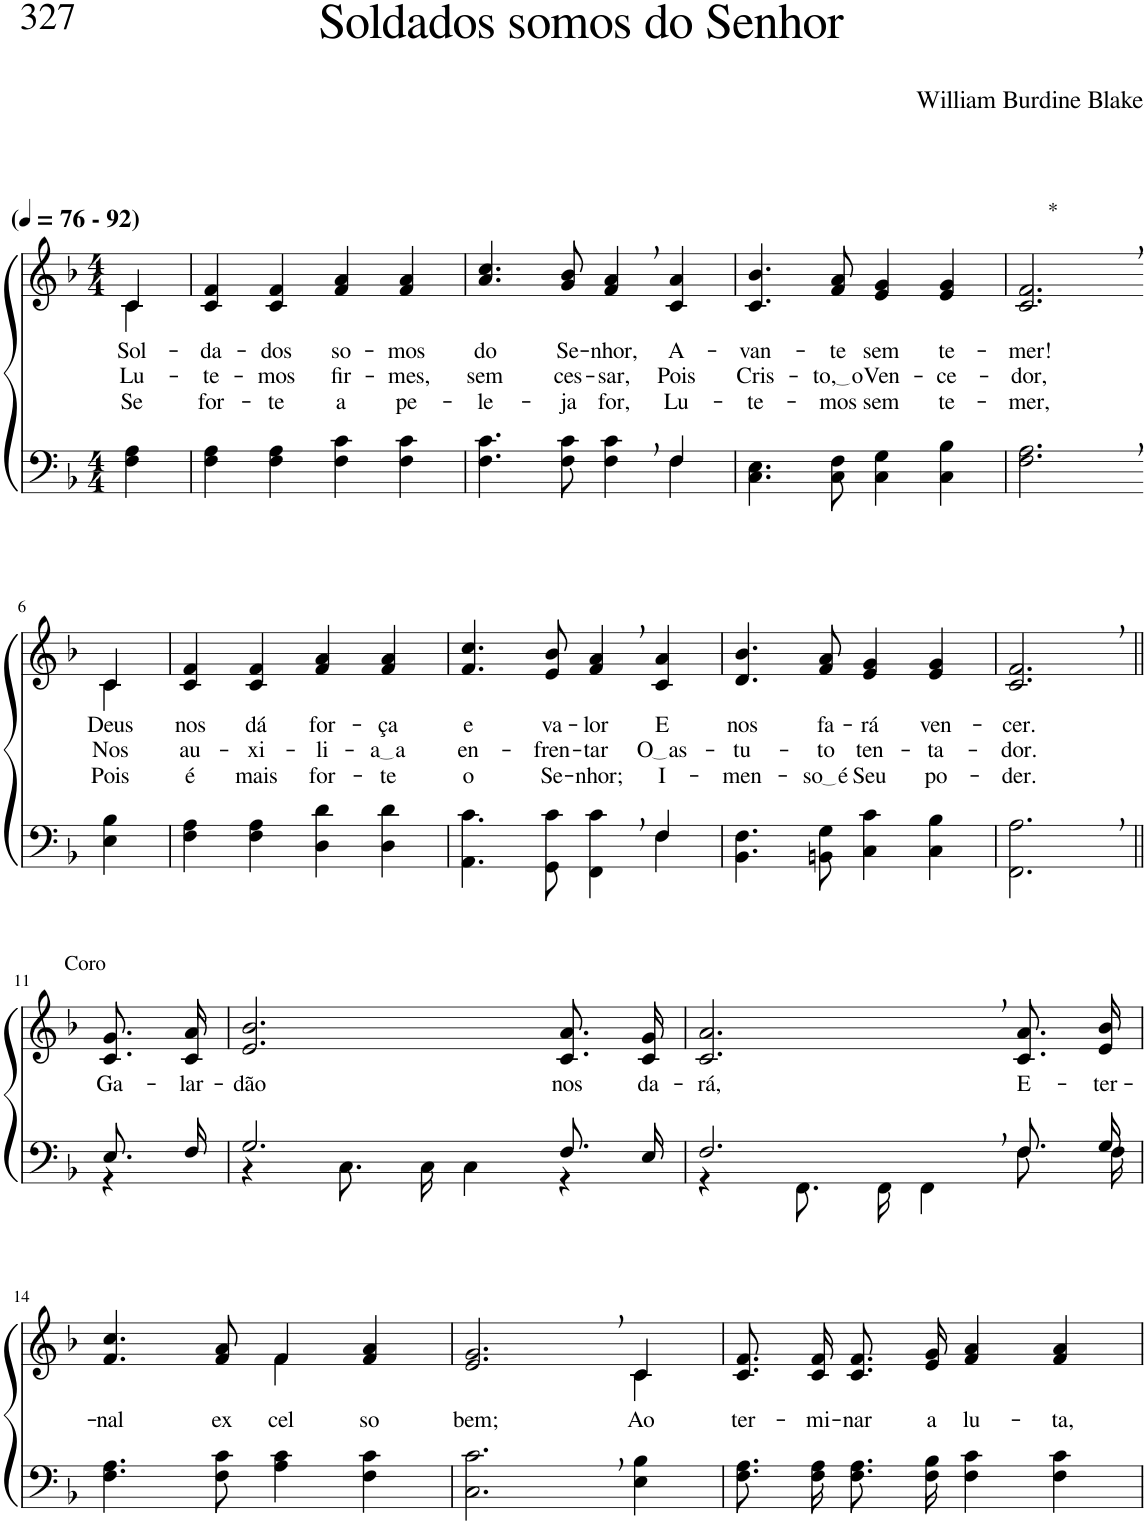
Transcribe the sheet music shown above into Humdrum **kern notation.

**kern	**kern	**text	**text	**text
*part2	*part1	*part1	*part1	*part1
*staff2	*staff1	*staff1	*staff1	*staff1
*I"Parte III e IV	*I"Parte I e II	*	*	*
*clefF4	*clefG2	*	*	*
*Trd-1c-2	*Trd-1c-2	*	*	*
*k[b-]	*k[b-]	*	*	*
*M4/4	*M4/4	*	*	*
*MM76	*MM76	*	*	*
=1	=1	=1	=1	=1
!	!LO:TX:a:B:t=(	!	!	!
!	!LO:TX:a:B:t=- 92)	!	!	!
!	!	!LO:LY:b	!LO:LY:b	!LO:LY:b
*	*^	*	*	*
4F\ 4A\	4c\	4c/	Sol-	Lu-	Se
=2	=2	=2	=2	=2	=2
!	!	!	!LO:LY:b	!LO:LY:b	!LO:LY:b
*	*v	*v	*	*	*
4F\ 4A\	4c/ 4f/	-da-	-te-	for-
!	!	!LO:LY:b	!LO:LY:b	!LO:LY:b
4F\ 4A\	4c/ 4f/	-dos	-mos	-te
!	!	!LO:LY:b	!LO:LY:b	!LO:LY:b
4F\ 4c\	4f/ 4a/	so-	fir-	a
!	!	!LO:LY:b	!LO:LY:b	!LO:LY:b
4F\ 4c\	4f/ 4a/	-mos	-mes,	pe-
=3	=3	=3	=3	=3
*^	*	*	*	*
!	!	!	!LO:LY:b	!LO:LY:b	!LO:LY:b
4.F\ 4.c\	2.ryy	4.a/ 4.cc/	do	sem	-le-
!	!	!	!LO:LY:b	!LO:LY:b	!LO:LY:b
8F\ 8c\	.	8g/ 8b-/	Se-	ces-	-ja
!	!	!	!LO:LY:b	!LO:LY:b	!LO:LY:b
4F\, 4c\,	.	4f/, 4a/,	-nhor,	-sar,	for,
!	!	!	!LO:LY:b	!LO:LY:b	!LO:LY:b
4F\	4F/	4c/ 4a/	A-	Pois	Lu-
=4	=4	=4	=4	=4	=4
!	!	!	!LO:LY:b	!LO:LY:b	!LO:LY:b
*v	*v	*	*	*	*
4.C\ 4.E\	4.c/ 4.b-/	-van-	Cris-	-te-
!	!	!LO:LY:b	!LO:LY:b	!LO:LY:b
8C\ 8F\	8f/ 8a/	-te	to, o	-mos
!	!	!LO:LY:b	!LO:LY:b	!LO:LY:b
4C\ 4G\	4e/ 4g/	sem	Ven-	sem
!	!	!LO:LY:b	!LO:LY:b	!LO:LY:b
4C\ 4B-\	4e/ 4g/	te-	-ce-	te-
=5	=5	=5	=5	=5
!	!LO:TX:a:t=*	!	!	!
!	!	!LO:LY:b	!LO:LY:b	!LO:LY:b
2.F\, 2.A\,	2.c/, 2.f/,	-mer!	-dor,	-mer,
!!LO:LB:g=z
=6-	=6-	=6-	=6-	=6-
!	!	!LO:LY:b	!LO:LY:b	!LO:LY:b
*	*^	*	*	*
4E\ 4B-\	4c\	4c/	Deus	Nos	Pois
=7	=7	=7	=7	=7	=7
!	!	!	!LO:LY:b	!LO:LY:b	!LO:LY:b
*	*v	*v	*	*	*
4F\ 4A\	4c/ 4f/	nos	au-	é
!	!	!LO:LY:b	!LO:LY:b	!LO:LY:b
4F\ 4A\	4c/ 4f/	dá	-xi-	mais
!	!	!LO:LY:b	!LO:LY:b	!LO:LY:b
4D\ 4d\	4f/ 4a/	for-	-li-	for-
!	!	!LO:LY:b	!LO:LY:b	!LO:LY:b
4D\ 4d\	4f/ 4a/	-ça	a a	-te
=8	=8	=8	=8	=8
*^	*	*	*	*
!	!	!	!LO:LY:b	!LO:LY:b	!LO:LY:b
2.ryy	4.AA\ 4.c\	4.f/ 4.cc/	e	en-	o
!	!	!	!LO:LY:b	!LO:LY:b	!LO:LY:b
.	8GG\ 8c\	8e/ 8b-/	va-	-fren-	Se-
!	!	!	!LO:LY:b	!LO:LY:b	!LO:LY:b
.	4FF\ 4c\	4f/, 4a/,	-lor	-tar	-nhor;
!	!	!	!LO:LY:b	!LO:LY:b	!LO:LY:b
4F/	4F\	4c/ 4a/	E	O as	I-
=9	=9	=9	=9	=9	=9
!	!	!	!LO:LY:b	!LO:LY:b	!LO:LY:b
*v	*v	*	*	*	*
4.BB-\ 4.F\	4.d/ 4.b-/	nos	-tu-	-men-
!	!	!LO:LY:b	!LO:LY:b	!LO:LY:b
8BBn\ 8G\	8f/ 8a/	fa-	-to	so é
!	!	!LO:LY:b	!LO:LY:b	!LO:LY:b
4C\ 4c\	4e/ 4g/	-rá	ten-	Seu
!	!	!LO:LY:b	!LO:LY:b	!LO:LY:b
4C\ 4B-\	4e/ 4g/	ven-	-ta-	po-
=10	=10	=10	=10	=10
!	!	!LO:LY:b	!LO:LY:b	!LO:LY:b
2.FF\, 2.A\,	2.c/, 2.f/,	-cer.	-dor.	-der.
!!LO:LB:g=z
=11||	=11||	=11||	=11||	=11||
*^	*	*	*	*
!	!	!LO:TX:a:t=Coro	!	!	!
!	!	!	!LO:LY:b	!	!
8.E/L	4r	8.c/ 8.g/L	Ga-	.	.
!	!	!	!LO:LY:b	!	!
16F/Jk	.	16c/ 16a/Jk	-lar-	.	.
=12	=12	=12	=12	=12	=12
!	!	!	!LO:LY:b	!	!
2.G/	4r	2.e/ 2.b-/	-dão	.	.
.	8.C\L	.	.	.	.
.	16C\Jk	.	.	.	.
.	4C\	.	.	.	.
!	!	!	!LO:LY:b	!	!
8.F/L	4r	8.c/ 8.a/L	nos	.	.
!	!	!	!LO:LY:b	!	!
16E/Jk	.	16c/ 16g/Jk	da-	.	.
=13	=13	=13	=13	=13	=13
!	!	!	!LO:LY:b	!	!
2.F,/	4r	2.c/, 2.a/,	-rá,	.	.
.	8.FF\L	.	.	.	.
.	16FF\Jk	.	.	.	.
.	4FF\	.	.	.	.
!	!	!	!LO:LY:b	!	!
8.F/L	8.F\L	8.c/ 8.a/L	E-	.	.
!	!	!	!LO:LY:b	!	!
16G/Jk	16F\Jk	16e/ 16b-/Jk	-ter-	.	.
!!LO:LB:g=z
=14	=14	=14	=14	=14	=14
!	!	!	!LO:LY:b	!	!
*v	*v	*^	*	*	*
4.F\ 4.A\	4.f/ 4.cc/	2ryy	-nal	.	.
!	!	!	!LO:LY:b	!	!
8F\ 8c\	8f/ 8a/	.	ex-	.	.
!	!	!	!LO:LY:b	!	!
4A\ 4c\	4f/	4f\	-cel-	.	.
!	!	!	!LO:LY:b	!	!
4F\ 4c\	4f/ 4a/	4ryy	-so	.	.
=15	=15	=15	=15	=15	=15
!	!	!	!LO:LY:b	!	!
2.C\, 2.c\,	2.e/, 2.g/,	2.ryy	bem;	.	.
!	!	!	!LO:LY:b	!	!
4E\ 4B-\	4c/	4c\	Ao	.	.
=16	=16	=16	=16	=16	=16
!	!	!	!LO:LY:b	!	!
*	*v	*v	*	*	*
8.F\ 8.A\L	8.c/ 8.f/L	ter-	.	.
!	!	!LO:LY:b	!	!
16F\ 16A\Jk	16c/ 16f/Jk	-mi-	.	.
!	!	!LO:LY:b	!	!
8.F\ 8.A\L	8.c/ 8.f/L	-nar	.	.
!	!	!LO:LY:b	!	!
16F\ 16B-\Jk	16e/ 16g/Jk	a	.	.
!	!	!LO:LY:b	!	!
4F\ 4c\	4f/ 4a/	lu-	.	.
!	!	!LO:LY:b	!	!
4F\ 4c\	4f/ 4a/	-ta,	.	.
=	=	=	=	=
*-	*-	*-	*-	*-
